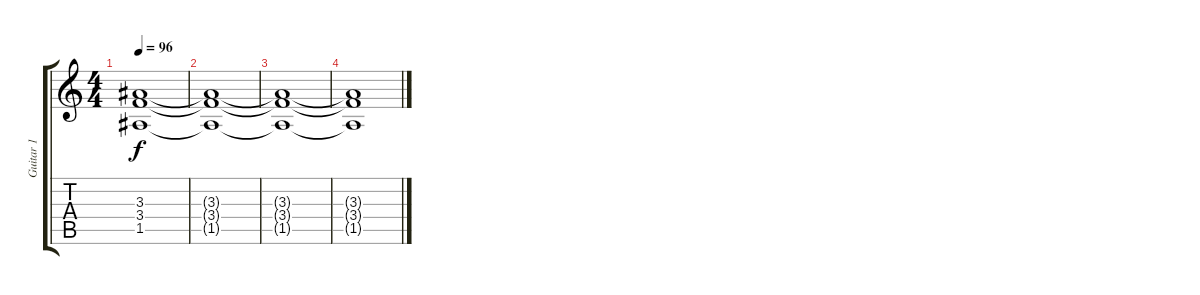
\track ("Guitar 1" "Guitar 1") {instrument overdrivenguitar}
\staff {score tabs}
\tuning (E4 B3 G3 D3 A2 E2) {hide}
\ts (4 4)
\tempo 96
\clef g2
\ks c
(3.3{t} 3.4{t} 1.5{t}).1{dy f} |
(3.3{t} 3.4{t} 1.5{t}).1 |
(3.3{t} 3.4{t} 1.5{t}).1 |
(3.3{t} 3.4{t} 1.5{t}).1
